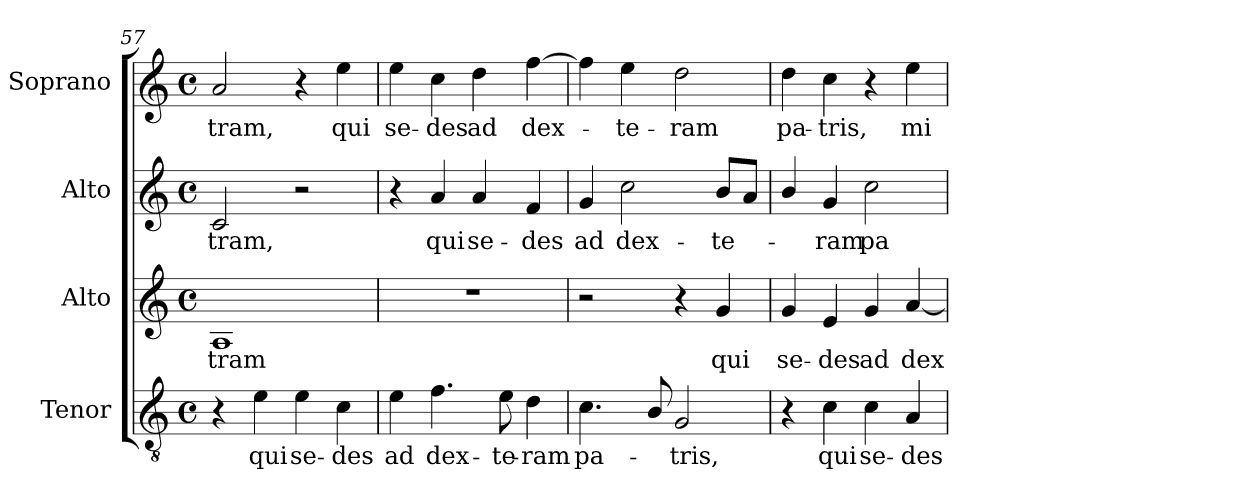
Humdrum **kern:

**kern	**text	**kern	**text	**kern	**text	**kern	**text
*part4	*part4	*part3	*part3	*part2	*part2	*part1	*part1
*staff4	*staff4	*staff3	*staff3	*staff2	*staff2	*staff1	*staff1
*I"Tenor	*	*I"Alto	*	*I"Alto	*	*I"Soprano	*
*I'T.	*	*I'A.	*	*I'A.	*	*I'S.	*
*clefGv2	*	*clefG2	*	*clefG2	*	*clefG2	*
*ITrd7c12	*	*	*	*	*	*	*
*k[]	*	*k[]	*	*k[]	*	*k[]	*
*C:	*	*C:	*	*C:	*	*C:	*
*M4/4	*	*M4/4	*	*M4/4	*	*M4/4	*
*met(c)	*	*met(c)	*	*met(c)	*	*met(c)	*
=57	=57	=57	=57	=57	=57	=57	=57
!	!	!	!LO:LY:b:color=#000000	!	!	!	!
!	!	!	!	!	!LO:LY:b:color=#000000	!	!
!	!	!	!	!	!	!	!LO:LY:b:color=#000000
4r	.	1Ai	-tram	2ci/	-tram,	2ai/	-tram,
!	!LO:LY:b:color=#000000	!	!	!	!	!	!
4Ei\	qui	.	.	.	.	.	.
!	!LO:LY:b:color=#000000	!	!	!	!	!	!
4Ei\	se-	.	.	2r	.	4r	.
!	!LO:LY:b:color=#000000	!	!	!	!	!	!
!	!	!	!	!	!	!	!LO:LY:b:color=#000000
4Ci\	-des	.	.	.	.	4eei\	qui
!!LO:LB:g=z
=58	=58	=58	=58	=58	=58	=58	=58
!	!LO:LY:b:color=#000000	!	!	!	!	!	!
!	!	!	!	!	!	!	!LO:LY:b:color=#000000
4Ei\	ad	1r	.	4r	.	4eei\	se-
!	!LO:LY:b:color=#000000	!	!	!	!	!	!
!	!	!	!	!	!LO:LY:b:color=#000000	!	!
!	!	!	!	!	!	!	!LO:LY:b:color=#000000
4.Fi\	dex-	.	.	4ai/	qui	4cci\	-des
!	!	!	!	!	!LO:LY:b:color=#000000	!	!
!	!	!	!	!	!	!	!LO:LY:b:color=#000000
.	.	.	.	4ai/	se-	4ddi\	ad
!	!LO:LY:b:color=#000000	!	!	!	!	!	!
8Ei\	-te-	.	.	.	.	.	.
!	!LO:LY:b:color=#000000	!	!	!	!	!	!
!	!	!	!	!	!LO:LY:b:color=#000000	!	!
!	!	!	!	!	!	!	!LO:LY:b:color=#000000
4Di\	-ram	.	.	4fi/	-des	[4ffi\	dex-
=59	=59	=59	=59	=59	=59	=59	=59
!	!LO:LY:b:color=#000000	!	!	!	!	!	!
!	!	!	!	!	!LO:LY:b:color=#000000	!	!
4.Ci\	pa-	2r	.	4gi/	ad	4ffi\]	.
!	!	!	!	!	!LO:LY:b:color=#000000	!	!
!	!	!	!	!	!	!	!LO:LY:b:color=#000000
.	.	.	.	2cci\	dex-	4eei\	-te-
8BBi/	.	.	.	.	.	.	.
!	!LO:LY:b:color=#000000	!	!	!	!	!	!
!	!	!	!	!	!	!	!LO:LY:b:color=#000000
2GGi/	-tris,	4r	.	.	.	2ddi\	-ram
!	!	!	!LO:LY:b:color=#000000	!	!	!	!
!	!	!	!	!	!LO:LY:b:color=#000000	!	!
.	.	4gi/	qui	8bi/L	-te-	.	.
.	.	.	.	8ai/J	.	.	.
=60	=60	=60	=60	=60	=60	=60	=60
!	!	!	!LO:LY:b:color=#000000	!	!	!	!
!	!	!	!	!	!	!	!LO:LY:b:color=#000000
4r	.	4gi/	se-	4bi/	.	4ddi\	pa-
!	!LO:LY:b:color=#000000	!	!	!	!	!	!
!	!	!	!LO:LY:b:color=#000000	!	!	!	!
!	!	!	!	!	!LO:LY:b:color=#000000	!	!
!	!	!	!	!	!	!	!LO:LY:b:color=#000000
4Ci\	qui	4ei/	-des	4gi/	-ram	4cci\	-tris,
!	!LO:LY:b:color=#000000	!	!	!	!	!	!
!	!	!	!LO:LY:b:color=#000000	!	!	!	!
!	!	!	!	!	!LO:LY:b:color=#000000	!	!
4Ci\	se-	4gi/	ad	2cci\	pa-	4r	.
!	!LO:LY:b:color=#000000	!	!	!	!	!	!
!	!	!	!LO:LY:b:color=#000000	!	!	!	!
!	!	!	!	!	!	!	!LO:LY:b:color=#000000
4AAi/	-des	[4ai/	dex-	.	.	4eei\	mi-
=	=	=	=	=	=	=	=
*-	*-	*-	*-	*-	*-	*-	*-
